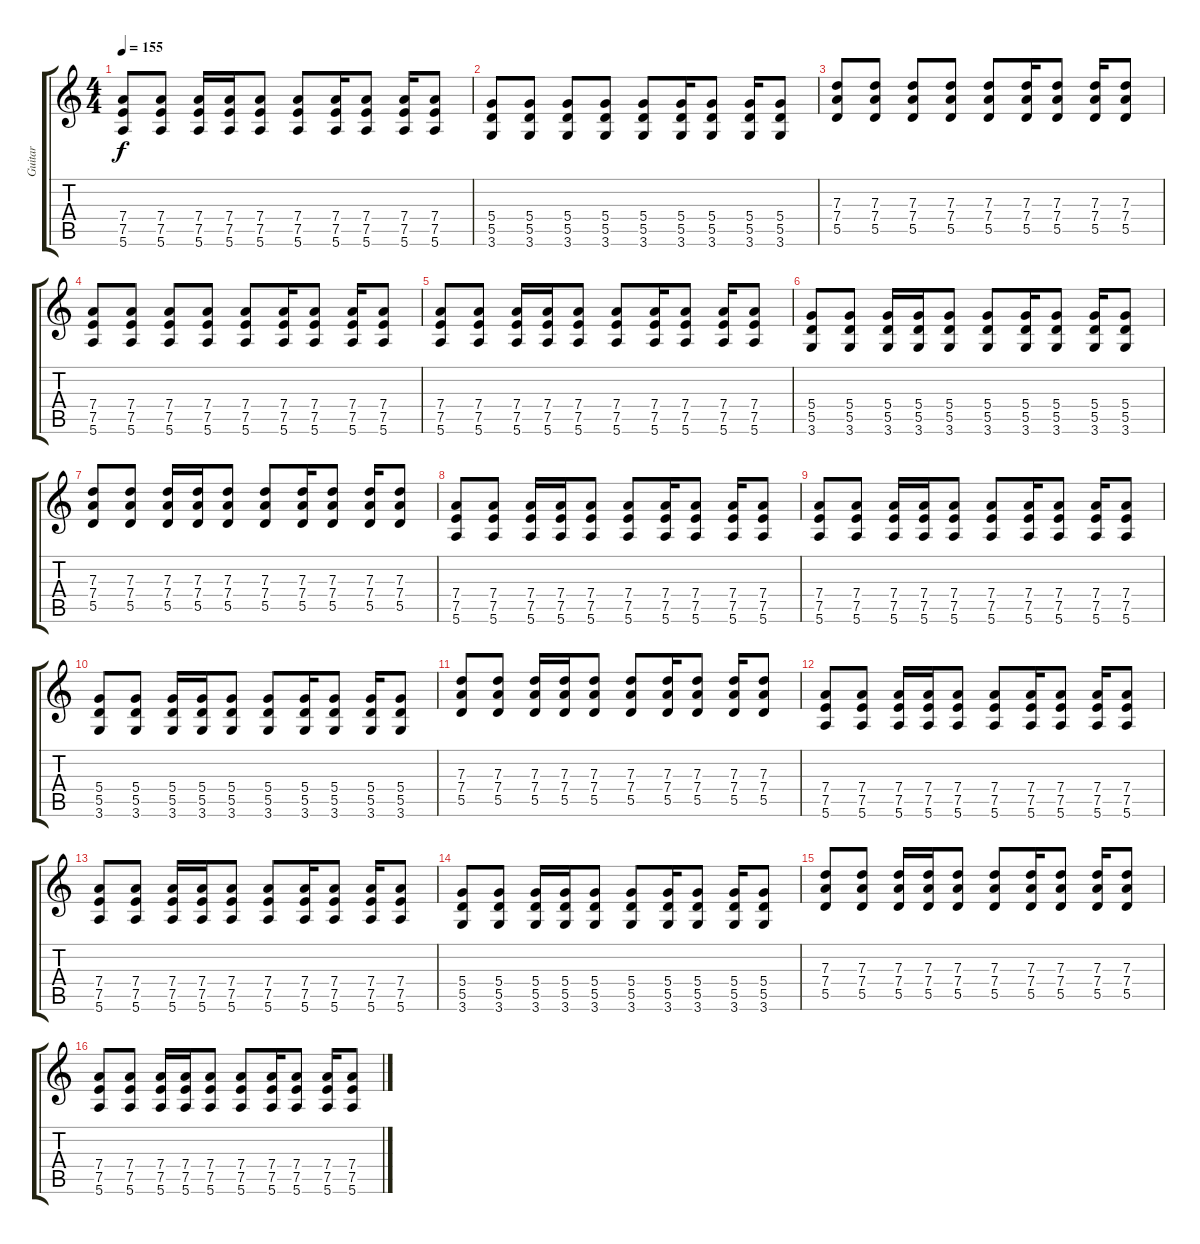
\track ("Guitar" "Guitar") {instrument overdrivenguitar}
\staff {score tabs}
\tuning (E4 B3 G3 D3 A2 E2) {hide}
\ts (4 4)
\tempo 155
\clef g2
\ks c
(7.4 7.5 5.6).8{dy f} (7.4 7.5 5.6).8 (7.4 7.5 5.6).16 (7.4 7.5 5.6).16 (7.4 7.5 5.6).8 (7.4 7.5 5.6).8 (7.4 7.5 5.6).16 (7.4 7.5 5.6).8 (7.4 7.5 5.6).16 (7.4 7.5 5.6).8 |
(5.4 5.5 3.6).8 (5.4 5.5 3.6).8 (5.4 5.5 3.6).8 (5.4 5.5 3.6).8 (5.4 5.5 3.6).8 (5.4 5.5 3.6).16 (5.4 5.5 3.6).8 (5.4 5.5 3.6).16 (5.4 5.5 3.6).8 |
(7.3 7.4 5.5).8 (7.3 7.4 5.5).8 (7.3 7.4 5.5).8 (7.3 7.4 5.5).8 (7.3 7.4 5.5).8 (7.3 7.4 5.5).16 (7.3 7.4 5.5).8 (7.3 7.4 5.5).16 (7.3 7.4 5.5).8 |
(7.4 7.5 5.6).8 (7.4 7.5 5.6).8 (7.4 7.5 5.6).8 (7.4 7.5 5.6).8 (7.4 7.5 5.6).8 (7.4 7.5 5.6).16 (7.4 7.5 5.6).8 (7.4 7.5 5.6).16 (7.4 7.5 5.6).8 |
(7.4 7.5 5.6).8 (7.4 7.5 5.6).8 (7.4 7.5 5.6).16 (7.4 7.5 5.6).16 (7.4 7.5 5.6).8 (7.4 7.5 5.6).8 (7.4 7.5 5.6).16 (7.4 7.5 5.6).8 (7.4 7.5 5.6).16 (7.4 7.5 5.6).8 |
(5.4 5.5 3.6).8 (5.4 5.5 3.6).8 (5.4 5.5 3.6).16 (5.4 5.5 3.6).16 (5.4 5.5 3.6).8 (5.4 5.5 3.6).8 (5.4 5.5 3.6).16 (5.4 5.5 3.6).8 (5.4 5.5 3.6).16 (5.4 5.5 3.6).8 |
(7.3 7.4 5.5).8 (7.3 7.4 5.5).8 (7.3 7.4 5.5).16 (7.3 7.4 5.5).16 (7.3 7.4 5.5).8 (7.3 7.4 5.5).8 (7.3 7.4 5.5).16 (7.3 7.4 5.5).8 (7.3 7.4 5.5).16 (7.3 7.4 5.5).8 |
(7.4 7.5 5.6).8 (7.4 7.5 5.6).8 (7.4 7.5 5.6).16 (7.4 7.5 5.6).16 (7.4 7.5 5.6).8 (7.4 7.5 5.6).8 (7.4 7.5 5.6).16 (7.4 7.5 5.6).8 (7.4 7.5 5.6).16 (7.4 7.5 5.6).8 |
(7.4 7.5 5.6).8 (7.4 7.5 5.6).8 (7.4 7.5 5.6).16 (7.4 7.5 5.6).16 (7.4 7.5 5.6).8 (7.4 7.5 5.6).8 (7.4 7.5 5.6).16 (7.4 7.5 5.6).8 (7.4 7.5 5.6).16 (7.4 7.5 5.6).8 |
(5.4 5.5 3.6).8 (5.4 5.5 3.6).8 (5.4 5.5 3.6).16 (5.4 5.5 3.6).16 (5.4 5.5 3.6).8 (5.4 5.5 3.6).8 (5.4 5.5 3.6).16 (5.4 5.5 3.6).8 (5.4 5.5 3.6).16 (5.4 5.5 3.6).8 |
(7.3 7.4 5.5).8 (7.3 7.4 5.5).8 (7.3 7.4 5.5).16 (7.3 7.4 5.5).16 (7.3 7.4 5.5).8 (7.3 7.4 5.5).8 (7.3 7.4 5.5).16 (7.3 7.4 5.5).8 (7.3 7.4 5.5).16 (7.3 7.4 5.5).8 |
(7.4 7.5 5.6).8 (7.4 7.5 5.6).8 (7.4 7.5 5.6).16 (7.4 7.5 5.6).16 (7.4 7.5 5.6).8 (7.4 7.5 5.6).8 (7.4 7.5 5.6).16 (7.4 7.5 5.6).8 (7.4 7.5 5.6).16 (7.4 7.5 5.6).8 |
(7.4 7.5 5.6).8 (7.4 7.5 5.6).8 (7.4 7.5 5.6).16 (7.4 7.5 5.6).16 (7.4 7.5 5.6).8 (7.4 7.5 5.6).8 (7.4 7.5 5.6).16 (7.4 7.5 5.6).8 (7.4 7.5 5.6).16 (7.4 7.5 5.6).8 |
(5.4 5.5 3.6).8 (5.4 5.5 3.6).8 (5.4 5.5 3.6).16 (5.4 5.5 3.6).16 (5.4 5.5 3.6).8 (5.4 5.5 3.6).8 (5.4 5.5 3.6).16 (5.4 5.5 3.6).8 (5.4 5.5 3.6).16 (5.4 5.5 3.6).8 |
(7.3 7.4 5.5).8 (7.3 7.4 5.5).8 (7.3 7.4 5.5).16 (7.3 7.4 5.5).16 (7.3 7.4 5.5).8 (7.3 7.4 5.5).8 (7.3 7.4 5.5).16 (7.3 7.4 5.5).8 (7.3 7.4 5.5).16 (7.3 7.4 5.5).8 |
(7.4 7.5 5.6).8 (7.4 7.5 5.6).8 (7.4 7.5 5.6).16 (7.4 7.5 5.6).16 (7.4 7.5 5.6).8 (7.4 7.5 5.6).8 (7.4 7.5 5.6).16 (7.4 7.5 5.6).8 (7.4 7.5 5.6).16 (7.4 7.5 5.6).8
